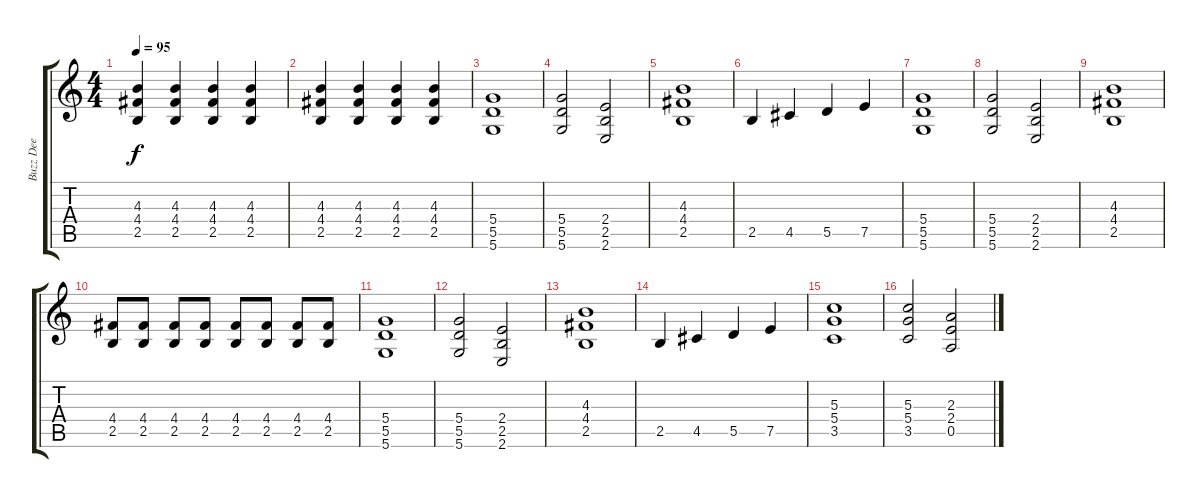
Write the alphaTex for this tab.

\track ("Buzz Dee" "Buzz Dee") {instrument distortionguitar}
\staff {score tabs}
\tuning (E4 B3 G3 D3 A2 D2) {hide}
\ts (4 4)
\tempo 95
\clef g2
\ks c
(4.3 4.4 2.5).4{dy f} (4.3 4.4 2.5).4 (4.3 4.4 2.5).4 (4.3 4.4 2.5).4 |
(4.3 4.4 2.5).4 (4.3 4.4 2.5).4 (4.3 4.4 2.5).4 (4.3 4.4 2.5).4 |
(5.4 5.5 5.6).1 |
(5.4 5.5 5.6).2 (2.4 2.5 2.6).2 |
(4.3 4.4 2.5).1 |
2.5.4 4.5.4 5.5.4 7.5.4 |
(5.4 5.5 5.6).1 |
(5.4 5.5 5.6).2 (2.4 2.5 2.6).2 |
(4.3 4.4 2.5).1 |
(4.4 2.5).8 (4.4 2.5).8 (4.4 2.5).8 (4.4 2.5).8 (4.4 2.5).8 (4.4 2.5).8 (4.4 2.5).8 (4.4 2.5).8 |
(5.4 5.5 5.6).1 |
(5.4 5.5 5.6).2 (2.4 2.5 2.6).2 |
(4.3 4.4 2.5).1 |
2.5.4 4.5.4 5.5.4 7.5.4 |
(5.3 5.4 3.5).1 |
(5.3 5.4 3.5).2 (2.3 2.4 0.5).2
